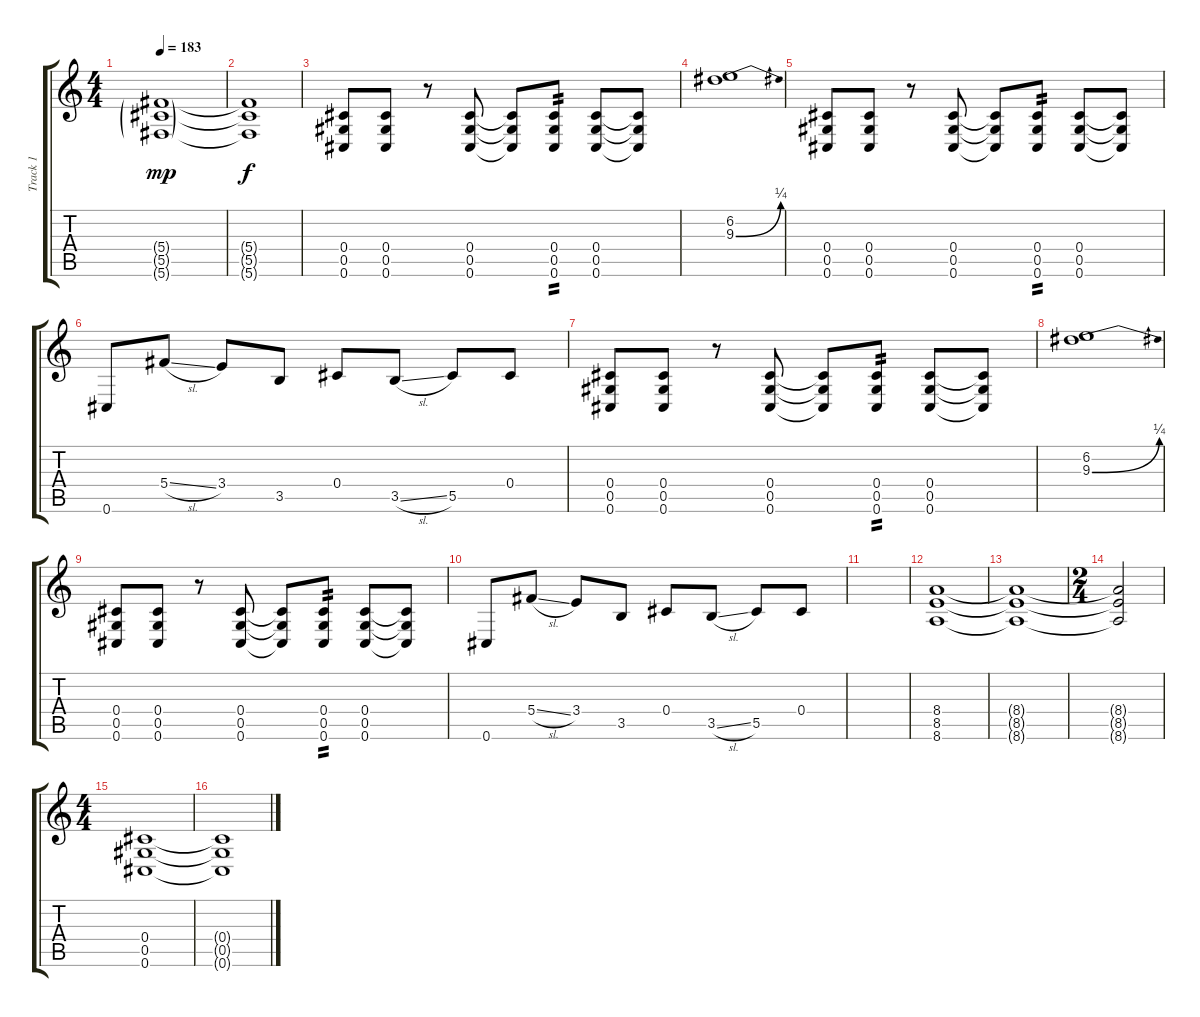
\track ("Track 1" "Track 1") {instrument distortionguitar}
\staff {score tabs}
\tuning (Eb4 Bb3 Gb3 Db3 Ab2 Db2) {hide}
\ts (4 4)
\tempo 183
\clef g2
\ks c
(5.4{g} 5.5{g} 5.6{g}).1{dy mp} |
(5.4{t} 5.5{t} 5.6{t}).1{dy f} |
(0.4 0.5 0.6).8 (0.4 0.5 0.6).8 r.8 (0.4 0.5 0.6).8 (0.4{t} 0.5{t} 0.6{t}).8 (0.4 0.5 0.6).8{tp 2} (0.4 0.5 0.6).8 (0.4{t} 0.5{t} 0.6{t}).8 |
(6.2 9.3{be (bend 0 0 60 1)}).1 |
(0.4 0.5 0.6).8 (0.4 0.5 0.6).8 r.8 (0.4 0.5 0.6).8 (0.4{t} 0.5{t} 0.6{t}).8 (0.4 0.5 0.6).8{tp 2} (0.4 0.5 0.6).8 (0.4{t} 0.5{t} 0.6{t}).8 |
0.6.8 5.4{sl}.8 3.4.8 3.5.8 0.4.8 3.5{sl}.8 5.5.8 0.4.8 |
(0.4 0.5 0.6).8 (0.4 0.5 0.6).8 r.8 (0.4 0.5 0.6).8 (0.4{t} 0.5{t} 0.6{t}).8 (0.4 0.5 0.6).8{tp 2} (0.4 0.5 0.6).8 (0.4{t} 0.5{t} 0.6{t}).8 |
(6.2 9.3{be (bend 0 0 60 1)}).1 |
(0.4 0.5 0.6).8 (0.4 0.5 0.6).8 r.8 (0.4 0.5 0.6).8 (0.4{t} 0.5{t} 0.6{t}).8 (0.4 0.5 0.6).8{tp 2} (0.4 0.5 0.6).8 (0.4{t} 0.5{t} 0.6{t}).8 |
0.6.8 5.4{sl}.8 3.4.8 3.5.8 0.4.8 3.5{sl}.8 5.5.8 0.4.8 |
|
(8.4 8.5 8.6).1 |
(8.4{t} 8.5{t} 8.6{t}).1 |
\ts (2 4)
(8.4{t} 8.5{t} 8.6{t}).2 |
\ts (4 4)
(0.4 0.5 0.6).1 |
(0.4{t} 0.5{t} 0.6{t}).1
